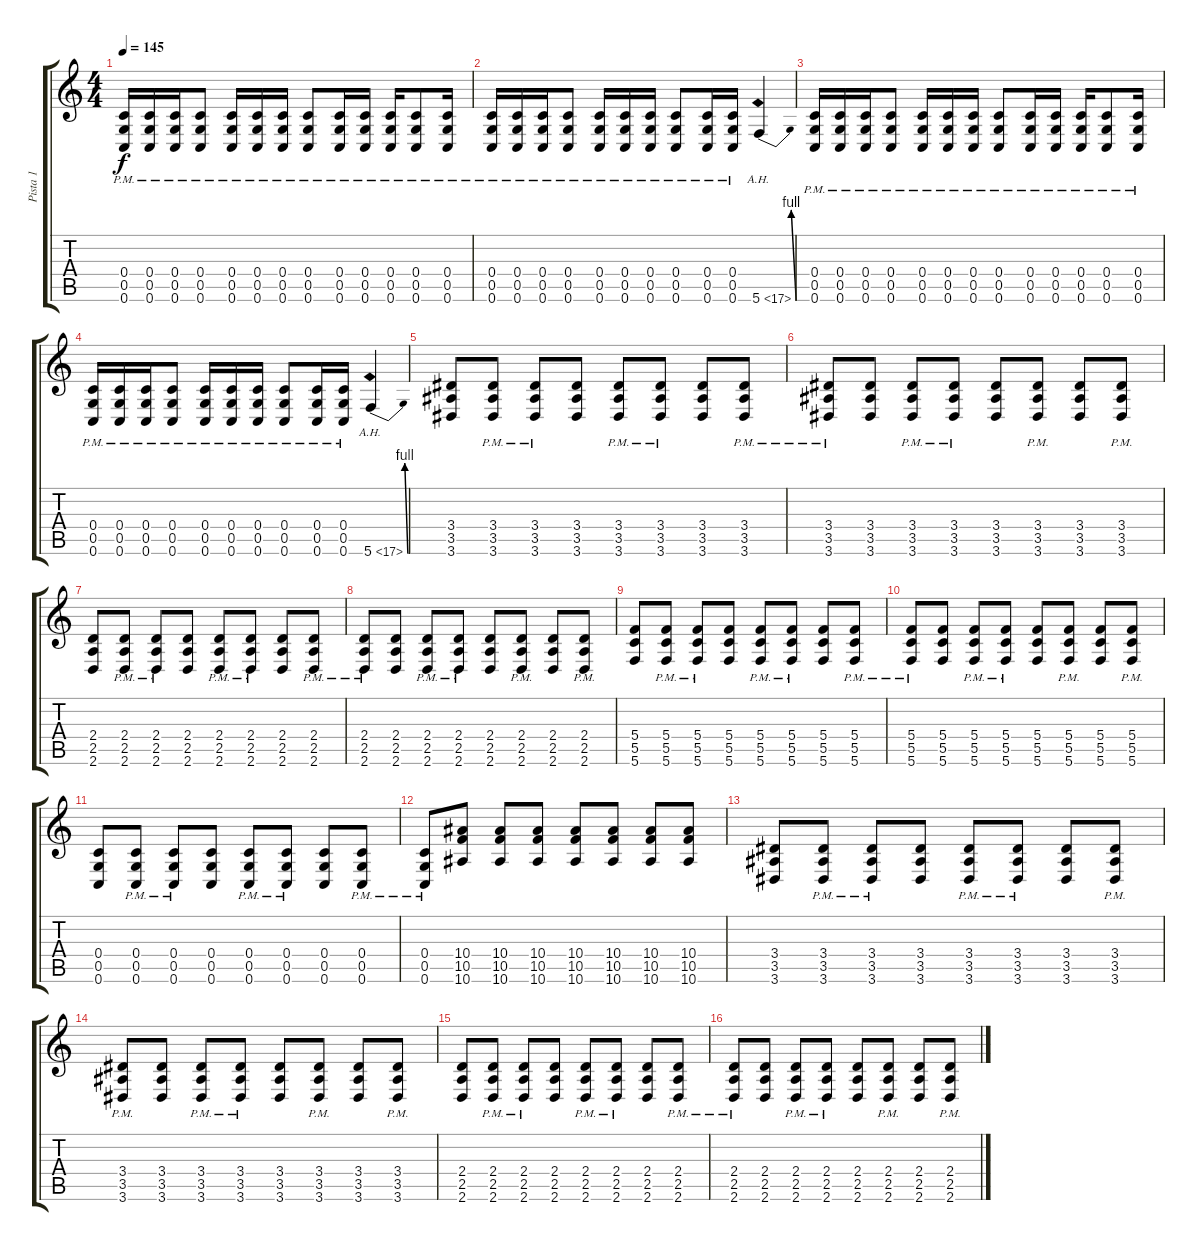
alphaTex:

\track ("Pista 1" "Pista 1") {instrument distortionguitar}
\staff {score tabs}
\tuning (D4 A3 F3 C3 G2 C2) {hide}
\ts (4 4)
\tempo 145
\clef g2
\ks c
(0.4{pm} 0.5{pm} 0.6{pm}).16{dy f} (0.4{pm} 0.5{pm} 0.6{pm}).16 (0.4{pm} 0.5{pm} 0.6{pm}).16 (0.4{pm} 0.5{pm} 0.6{pm}).8 (0.4{pm} 0.5{pm} 0.6{pm}).16 (0.4{pm} 0.5{pm} 0.6{pm}).16 (0.4{pm} 0.5{pm} 0.6{pm}).16 (0.4{pm} 0.5{pm} 0.6{pm}).8 (0.4{pm} 0.5{pm} 0.6{pm}).16 (0.4{pm} 0.5{pm} 0.6{pm}).16 (0.4{pm} 0.5{pm} 0.6{pm}).16 (0.4{pm} 0.5{pm} 0.6{pm}).8 (0.4{pm} 0.5{pm} 0.6{pm}).16 |
(0.4{pm} 0.5{pm} 0.6{pm}).16 (0.4{pm} 0.5{pm} 0.6{pm}).16 (0.4{pm} 0.5{pm} 0.6{pm}).16 (0.4{pm} 0.5{pm} 0.6{pm}).8 (0.4{pm} 0.5{pm} 0.6{pm}).16 (0.4{pm} 0.5{pm} 0.6{pm}).16 (0.4{pm} 0.5{pm} 0.6{pm}).16 (0.4{pm} 0.5{pm} 0.6{pm}).8 (0.4{pm} 0.5{pm} 0.6{pm}).16 (0.4{pm} 0.5{pm} 0.6{pm}).16 5.6{be (bend 0 0 60 4) ah 12}.4 |
(0.4{pm} 0.5{pm} 0.6{pm}).16 (0.4{pm} 0.5{pm} 0.6{pm}).16 (0.4{pm} 0.5{pm} 0.6{pm}).16 (0.4{pm} 0.5{pm} 0.6{pm}).8 (0.4{pm} 0.5{pm} 0.6{pm}).16 (0.4{pm} 0.5{pm} 0.6{pm}).16 (0.4{pm} 0.5{pm} 0.6{pm}).16 (0.4{pm} 0.5{pm} 0.6{pm}).8 (0.4{pm} 0.5{pm} 0.6{pm}).16 (0.4{pm} 0.5{pm} 0.6{pm}).16 (0.4{pm} 0.5{pm} 0.6{pm}).16 (0.4{pm} 0.5{pm} 0.6{pm}).8 (0.4{pm} 0.5{pm} 0.6{pm}).16 |
(0.4{pm} 0.5{pm} 0.6{pm}).16 (0.4{pm} 0.5{pm} 0.6{pm}).16 (0.4{pm} 0.5{pm} 0.6{pm}).16 (0.4{pm} 0.5{pm} 0.6{pm}).8 (0.4{pm} 0.5{pm} 0.6{pm}).16 (0.4{pm} 0.5{pm} 0.6{pm}).16 (0.4{pm} 0.5{pm} 0.6{pm}).16 (0.4{pm} 0.5{pm} 0.6{pm}).8 (0.4{pm} 0.5{pm} 0.6{pm}).16 (0.4{pm} 0.5{pm} 0.6{pm}).16 5.6{be (bend 0 0 60 4) ah 12}.4 |
(3.4 3.5 3.6).8 (3.4{pm} 3.5{pm} 3.6{pm}).8 (3.4{pm} 3.5{pm} 3.6{pm}).8 (3.4 3.5 3.6).8 (3.4{pm} 3.5{pm} 3.6{pm}).8 (3.4{pm} 3.5{pm} 3.6{pm}).8 (3.4 3.5 3.6).8 (3.4{pm} 3.5{pm} 3.6{pm}).8 |
(3.4{pm} 3.5{pm} 3.6{pm}).8 (3.4 3.5 3.6).8 (3.4{pm} 3.5{pm} 3.6{pm}).8 (3.4{pm} 3.5{pm} 3.6{pm}).8 (3.4 3.5 3.6).8 (3.4{pm} 3.5{pm} 3.6{pm}).8 (3.4 3.5 3.6).8 (3.4{pm} 3.5{pm} 3.6{pm}).8 |
(2.4 2.5 2.6).8 (2.4{pm} 2.5{pm} 2.6{pm}).8 (2.4{pm} 2.5{pm} 2.6{pm}).8 (2.4 2.5 2.6).8 (2.4{pm} 2.5{pm} 2.6{pm}).8 (2.4{pm} 2.5{pm} 2.6{pm}).8 (2.4 2.5 2.6).8 (2.4{pm} 2.5{pm} 2.6{pm}).8 |
(2.4{pm} 2.5{pm} 2.6{pm}).8 (2.4 2.5 2.6).8 (2.4{pm} 2.5{pm} 2.6{pm}).8 (2.4{pm} 2.5{pm} 2.6{pm}).8 (2.4 2.5 2.6).8 (2.4{pm} 2.5{pm} 2.6{pm}).8 (2.4 2.5 2.6).8 (2.4{pm} 2.5{pm} 2.6{pm}).8 |
(5.4 5.5 5.6).8 (5.4{pm} 5.5{pm} 5.6{pm}).8 (5.4{pm} 5.5{pm} 5.6{pm}).8 (5.4 5.5 5.6).8 (5.4{pm} 5.5{pm} 5.6{pm}).8 (5.4{pm} 5.5{pm} 5.6{pm}).8 (5.4 5.5 5.6).8 (5.4{pm} 5.5{pm} 5.6{pm}).8 |
(5.4{pm} 5.5{pm} 5.6{pm}).8 (5.4 5.5 5.6).8 (5.4{pm} 5.5{pm} 5.6{pm}).8 (5.4{pm} 5.5{pm} 5.6{pm}).8 (5.4 5.5 5.6).8 (5.4{pm} 5.5{pm} 5.6{pm}).8 (5.4 5.5 5.6).8 (5.4{pm} 5.5{pm} 5.6{pm}).8 |
(0.4 0.5 0.6).8 (0.4{pm} 0.5{pm} 0.6{pm}).8 (0.4{pm} 0.5{pm} 0.6{pm}).8 (0.4 0.5 0.6).8 (0.4{pm} 0.5{pm} 0.6{pm}).8 (0.4{pm} 0.5{pm} 0.6{pm}).8 (0.4 0.5 0.6).8 (0.4{pm} 0.5{pm} 0.6{pm}).8 |
(0.4{pm} 0.5{pm} 0.6{pm}).8 (10.4 10.5 10.6).8 (10.4 10.5 10.6).8 (10.4 10.5 10.6).8 (10.4 10.5 10.6).8 (10.4 10.5 10.6).8 (10.4 10.5 10.6).8 (10.4 10.5 10.6).8 |
(3.4 3.5 3.6).8 (3.4{pm} 3.5{pm} 3.6{pm}).8 (3.4{pm} 3.5{pm} 3.6{pm}).8 (3.4 3.5 3.6).8 (3.4{pm} 3.5{pm} 3.6{pm}).8 (3.4{pm} 3.5{pm} 3.6{pm}).8 (3.4 3.5 3.6).8 (3.4{pm} 3.5{pm} 3.6{pm}).8 |
(3.4{pm} 3.5{pm} 3.6{pm}).8 (3.4 3.5 3.6).8 (3.4{pm} 3.5{pm} 3.6{pm}).8 (3.4{pm} 3.5{pm} 3.6{pm}).8 (3.4 3.5 3.6).8 (3.4{pm} 3.5{pm} 3.6{pm}).8 (3.4 3.5 3.6).8 (3.4{pm} 3.5{pm} 3.6{pm}).8 |
(2.4 2.5 2.6).8 (2.4{pm} 2.5{pm} 2.6{pm}).8 (2.4{pm} 2.5{pm} 2.6{pm}).8 (2.4 2.5 2.6).8 (2.4{pm} 2.5{pm} 2.6{pm}).8 (2.4{pm} 2.5{pm} 2.6{pm}).8 (2.4 2.5 2.6).8 (2.4{pm} 2.5{pm} 2.6{pm}).8 |
(2.4{pm} 2.5{pm} 2.6{pm}).8 (2.4 2.5 2.6).8 (2.4{pm} 2.5{pm} 2.6{pm}).8 (2.4{pm} 2.5{pm} 2.6{pm}).8 (2.4 2.5 2.6).8 (2.4{pm} 2.5{pm} 2.6{pm}).8 (2.4 2.5 2.6).8 (2.4{pm} 2.5{pm} 2.6{pm}).8
